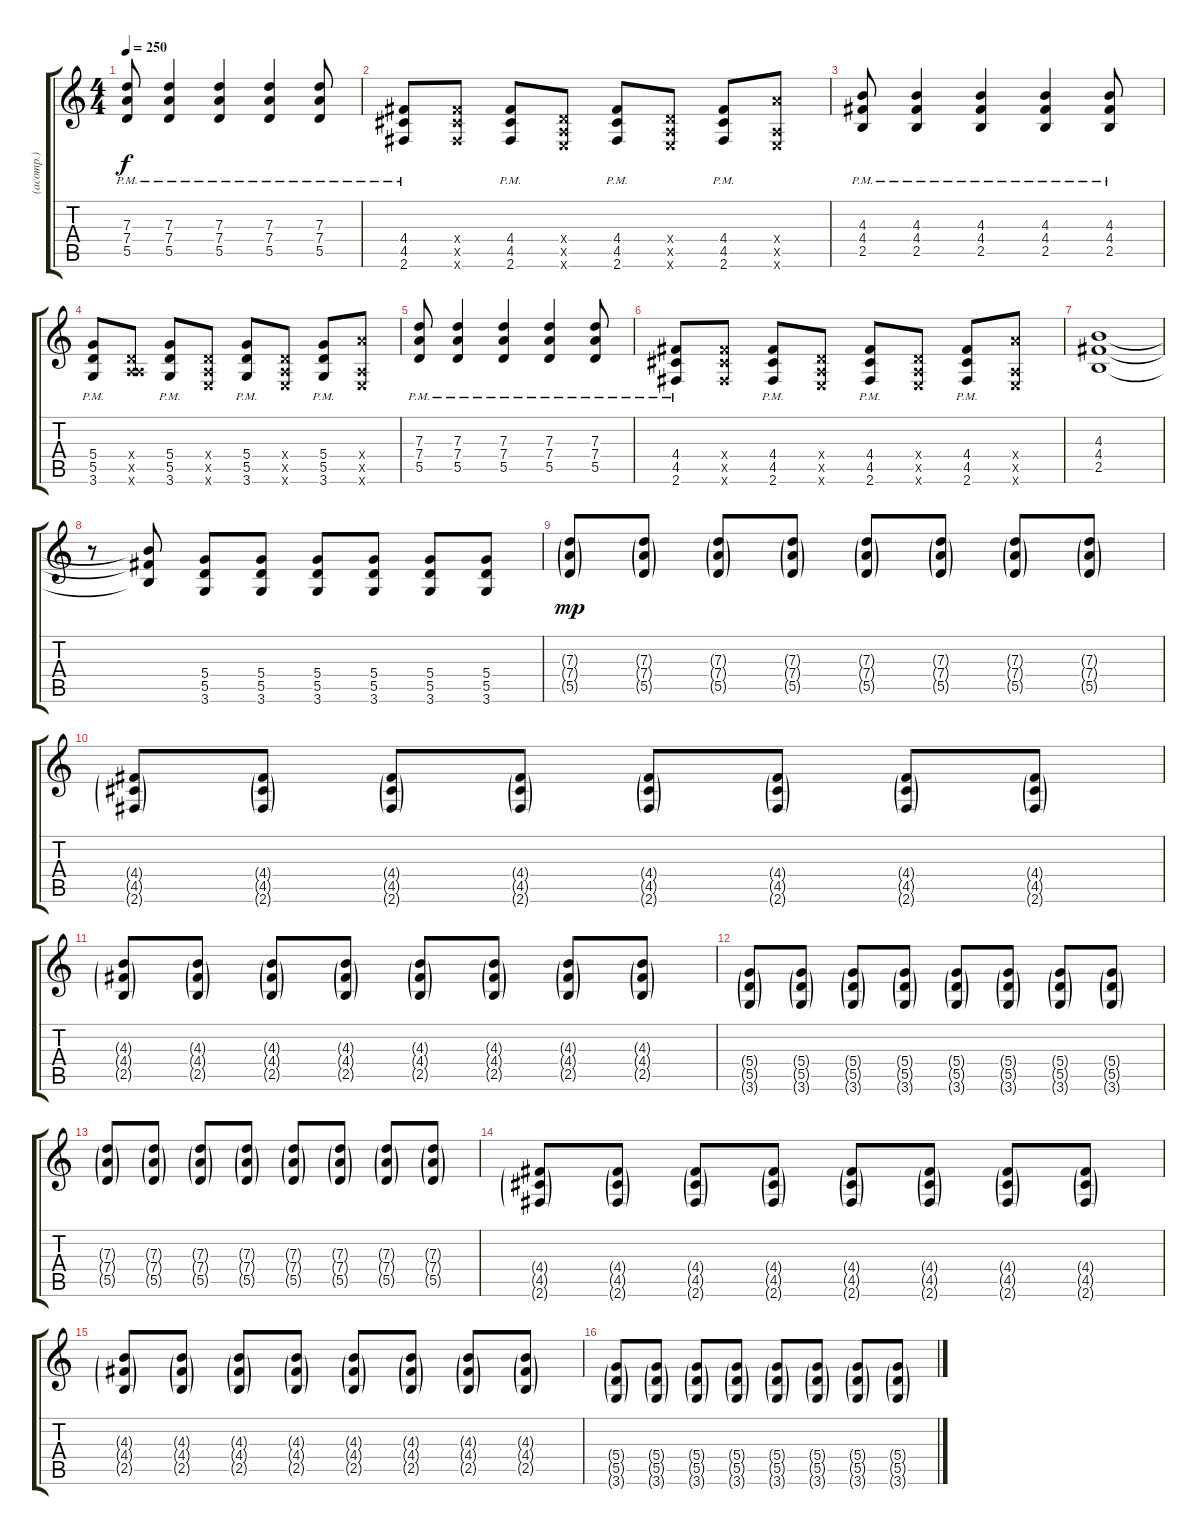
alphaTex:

\track ("(acomp.)" "(acomp.)") {instrument overdrivenguitar}
\staff {score tabs}
\tuning (E4 B3 G3 D3 A2 E2) {hide}
\ts (4 4)
\tempo 250
\clef g2
\ks c
(7.3{pm} 7.4{pm} 5.5).8{dy f} (7.3{pm} 7.4{pm} 5.5).4 (7.3{pm} 7.4{pm} 5.5).4 (7.3{pm} 7.4{pm} 5.5).4 (7.3{pm} 7.4{pm} 5.5).8 |
(4.4{pm} 4.5{pm} 2.6).8 (4.4{x} 4.5{x} 2.6{x}).8 (4.4{pm} 4.5{pm} 2.6).8 (0.4{x} 0.5{x} 0.6{x}).8 (4.4{pm} 4.5{pm} 2.6).8 (0.4{x} 0.5{x} 0.6{x}).8 (4.4{pm} 4.5{pm} 2.6).8 (7.4{x} 0.5{x} 0.6{x}).8 |
(4.3{pm} 4.4{pm} 2.5).8 (4.3{pm} 4.4{pm} 2.5).4 (4.3{pm} 4.4{pm} 2.5).4 (4.3{pm} 4.4{pm} 2.5).4 (4.3{pm} 4.4{pm} 2.5).8 |
(5.4{pm} 5.5{pm} 3.6).8 (0.4{x} 0.5{x} 5.6{x}).8 (5.4{pm} 5.5{pm} 3.6).8 (0.4{x} 0.5{x} 0.6{x}).8 (5.4{pm} 5.5{pm} 3.6).8 (0.4{x} 0.5{x} 0.6{x}).8 (5.4{pm} 5.5{pm} 3.6).8 (7.4{x} 0.5{x} 0.6{x}).8 |
(7.3{pm} 7.4{pm} 5.5).8 (7.3{pm} 7.4{pm} 5.5).4 (7.3{pm} 7.4{pm} 5.5).4 (7.3{pm} 7.4{pm} 5.5).4 (7.3{pm} 7.4{pm} 5.5).8 |
(4.4{pm} 4.5{pm} 2.6).8 (4.4{x} 4.5{x} 2.6{x}).8 (4.4{pm} 4.5{pm} 2.6).8 (0.4{x} 0.5{x} 0.6{x}).8 (4.4{pm} 4.5{pm} 2.6).8 (0.4{x} 0.5{x} 0.6{x}).8 (4.4{pm} 4.5{pm} 2.6).8 (7.4{x} 0.5{x} 0.6{x}).8 |
(4.3 4.4 2.5).1 |
r.8 (4.3{t} 4.4{t} 2.5{t}).8 (5.4 5.5 3.6).8 (5.4 5.5 3.6).8 (5.4 5.5 3.6).8 (5.4 5.5 3.6).8 (5.4 5.5 3.6).8 (5.4 5.5 3.6).8 |
(7.3{g} 7.4{g} 5.5{g}).8{dy mp} (7.3{g} 7.4{g} 5.5{g}).8 (7.3{g} 7.4{g} 5.5{g}).8 (7.3{g} 7.4{g} 5.5{g}).8 (7.3{g} 7.4{g} 5.5{g}).8 (7.3{g} 7.4{g} 5.5{g}).8 (7.3{g} 7.4{g} 5.5{g}).8 (7.3{g} 7.4{g} 5.5{g}).8 |
(4.4{g} 4.5{g} 2.6{g}).8 (4.4{g} 4.5{g} 2.6{g}).8 (4.4{g} 4.5{g} 2.6{g}).8 (4.4{g} 4.5{g} 2.6{g}).8 (4.4{g} 4.5{g} 2.6{g}).8 (4.4{g} 4.5{g} 2.6{g}).8 (4.4{g} 4.5{g} 2.6{g}).8 (4.4{g} 4.5{g} 2.6{g}).8 |
(4.3{g} 4.4{g} 2.5{g}).8 (4.3{g} 4.4{g} 2.5{g}).8 (4.3{g} 4.4{g} 2.5{g}).8 (4.3{g} 4.4{g} 2.5{g}).8 (4.3{g} 4.4{g} 2.5{g}).8 (4.3{g} 4.4{g} 2.5{g}).8 (4.3{g} 4.4{g} 2.5{g}).8 (4.3{g} 4.4{g} 2.5{g}).8 |
(5.4{g} 5.5{g} 3.6{g}).8 (5.4{g} 5.5{g} 3.6{g}).8 (5.4{g} 5.5{g} 3.6{g}).8 (5.4{g} 5.5{g} 3.6{g}).8 (5.4{g} 5.5{g} 3.6{g}).8 (5.4{g} 5.5{g} 3.6{g}).8 (5.4{g} 5.5{g} 3.6{g}).8 (5.4{g} 5.5{g} 3.6{g}).8 |
(7.3{g} 7.4{g} 5.5{g}).8 (7.3{g} 7.4{g} 5.5{g}).8 (7.3{g} 7.4{g} 5.5{g}).8 (7.3{g} 7.4{g} 5.5{g}).8 (7.3{g} 7.4{g} 5.5{g}).8 (7.3{g} 7.4{g} 5.5{g}).8 (7.3{g} 7.4{g} 5.5{g}).8 (7.3{g} 7.4{g} 5.5{g}).8 |
(4.4{g} 4.5{g} 2.6{g}).8 (4.4{g} 4.5{g} 2.6{g}).8 (4.4{g} 4.5{g} 2.6{g}).8 (4.4{g} 4.5{g} 2.6{g}).8 (4.4{g} 4.5{g} 2.6{g}).8 (4.4{g} 4.5{g} 2.6{g}).8 (4.4{g} 4.5{g} 2.6{g}).8 (4.4{g} 4.5{g} 2.6{g}).8 |
(4.3{g} 4.4{g} 2.5{g}).8 (4.3{g} 4.4{g} 2.5{g}).8 (4.3{g} 4.4{g} 2.5{g}).8 (4.3{g} 4.4{g} 2.5{g}).8 (4.3{g} 4.4{g} 2.5{g}).8 (4.3{g} 4.4{g} 2.5{g}).8 (4.3{g} 4.4{g} 2.5{g}).8 (4.3{g} 4.4{g} 2.5{g}).8 |
(5.4{g} 5.5{g} 3.6{g}).8 (5.4{g} 5.5{g} 3.6{g}).8 (5.4{g} 5.5{g} 3.6{g}).8 (5.4{g} 5.5{g} 3.6{g}).8 (5.4{g} 5.5{g} 3.6{g}).8 (5.4{g} 5.5{g} 3.6{g}).8 (5.4{g} 5.5{g} 3.6{g}).8 (5.4{g} 5.5{g} 3.6{g}).8
